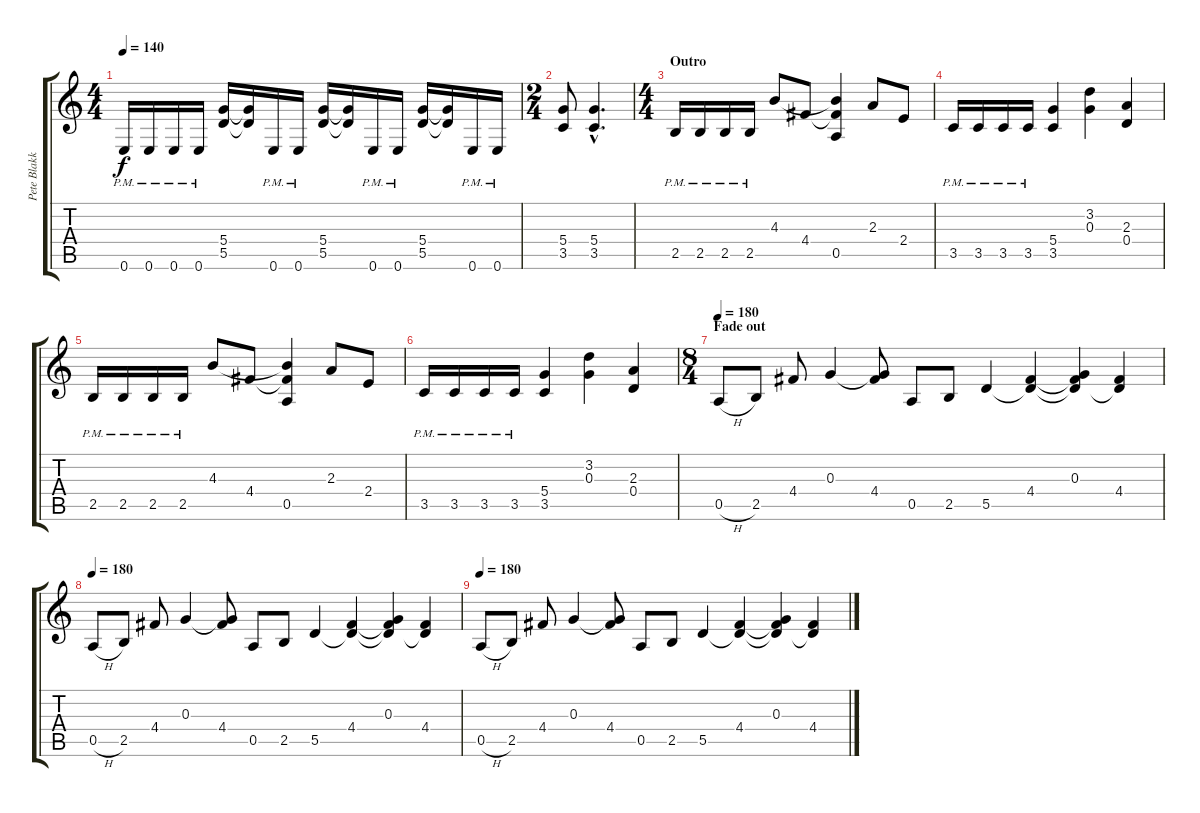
\track ("Pete Blakk" "Pete Blakk") {instrument overdrivenguitar}
\staff {score tabs}
\tuning (E4 B3 G3 D3 A2 E2) {hide}
\ts (4 4)
\tempo 140
\clef g2
\ks c
0.6{pm}.16{dy f} 0.6{pm}.16 0.6{pm}.16 0.6{pm}.16 (5.4 5.5).16 (5.4{t} 5.5{t}).16 0.6{pm}.16 0.6{pm}.16 (5.4 5.5).16 (5.4{t} 5.5{t}).16 0.6{pm}.16 0.6{pm}.16 (5.4 5.5).16 (5.4{t} 5.5{t}).16 0.6{pm}.16 0.6{pm}.16 |
\ts (2 4)
(5.4 3.5).8 (5.4{hac} 3.5{hac}).4{d} |
\ts (4 4)
\section ("" "Outro")
2.5{pm}.16 2.5{pm}.16 2.5{pm}.16 2.5{pm}.16 4.3.8 4.4.8 (4.3{t} 4.4{t} 0.5).4 2.3.8 2.4.8 |
3.5{pm}.16 3.5{pm}.16 3.5{pm}.16 3.5{pm}.16 (5.4 3.5).4 (3.2 0.3).4 (2.3 0.4).4 |
2.5{pm}.16 2.5{pm}.16 2.5{pm}.16 2.5{pm}.16 4.3.8 4.4.8 (4.3{t} 4.4{t} 0.5).4 2.3.8 2.4.8 |
3.5{pm}.16 3.5{pm}.16 3.5{pm}.16 3.5{pm}.16 (5.4 3.5).4 (3.2 0.3).4 (2.3 0.4).4 |
\ts (8 4)
\section ("" "Fade out")
\tempo 180
0.5{h}.8 2.5.8 4.4.8 0.3.4 (0.3{t} 4.4).8 0.5.8 2.5.8 5.5.4 (4.4 5.5{t}).4 (0.3 4.4{t} 5.5{t}).4 (4.4 5.5{t}).4 |
\tempo 180
0.5{h}.8 2.5.8 4.4.8 0.3.4 (0.3{t} 4.4).8 0.5.8 2.5.8 5.5.4 (4.4 5.5{t}).4 (0.3 4.4{t} 5.5{t}).4 (4.4 5.5{t}).4 |
\tempo 180
0.5{h}.8 2.5.8 4.4.8 0.3.4 (0.3{t} 4.4).8 0.5.8 2.5.8 5.5.4 (4.4 5.5{t}).4 (0.3 4.4{t} 5.5{t}).4 (4.4 5.5{t}).4
